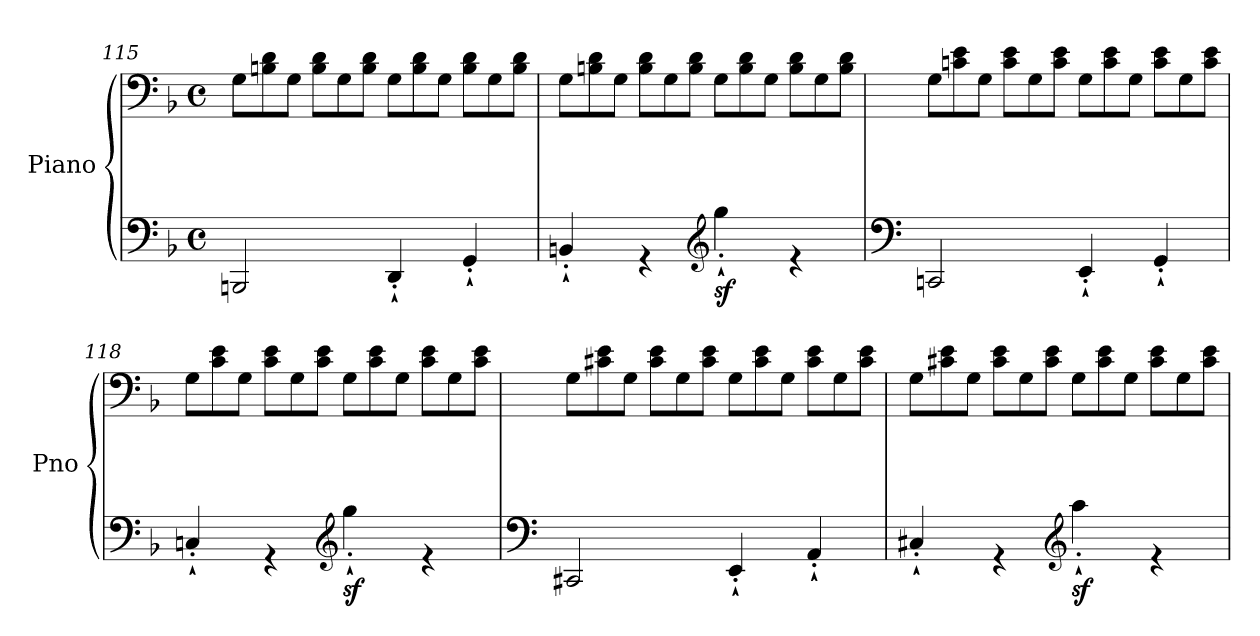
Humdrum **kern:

**kern	**kern	**dynam
*part1	*part1	*part1
*staff2	*staff1	*staff1/2
*I"Piano	*	*
*I'Pno	*	*
*clefF4	*clefF4	*
*k[b-]	*k[b-]	*
*M4/4	*M4/4	*
*met(c)	*met(c)	*
=115	=115	=115
*^	*^	*
*	*	*	*Xtuplet	*
1ryy	2BBBn/	1ryy	12G\L	.
.	.	.	12Bn\ 12d\	.
.	.	.	12G\J	.
.	.	.	12B\ 12d\L	.
.	.	.	12G\	.
.	.	.	12B\ 12d\J	.
.	4DD'`/	.	12G\L	.
.	.	.	12B\ 12d\	.
.	.	.	12G\J	.
.	4GG'`/	.	12B\ 12d\L	.
.	.	.	12G\	.
.	.	.	12B\ 12d\J	.
!!LO:LB:g=z	!!
=116	=116	=116	=116	=116
1ryy	4BBn'`/	1ryy	12G\L	.
.	.	.	12Bn\ 12d\	.
.	.	.	12G\J	.
.	4r	.	12B\ 12d\L	.
.	.	.	12G\	.
.	.	.	12B\ 12d\J	.
*clefG2	*	*	*	*
!	!	!	!	!LO:DY:b=2
.	4gg'`\	.	12G\L	sf
.	.	.	12B\ 12d\	.
.	.	.	12G\J	.
.	4r	.	12B\ 12d\L	.
.	.	.	12G\	.
.	.	.	12B\ 12d\J	.
=117	=117	=117	=117	=117
*clefF4	*	*	*	*
1ryy	2CCn/	1ryy	12G\L	.
.	.	.	12cn\ 12e\	.
.	.	.	12G\J	.
.	.	.	12c\ 12e\L	.
.	.	.	12G\	.
.	.	.	12c\ 12e\J	.
.	4EE'`/	.	12G\L	.
.	.	.	12c\ 12e\	.
.	.	.	12G\J	.
.	4GG'`/	.	12c\ 12e\L	.
.	.	.	12G\	.
.	.	.	12c\ 12e\J	.
=118	=118	=118	=118	=118
1ryy	4Cn'`/	1ryy	12G\L	.
.	.	.	12c\ 12e\	.
.	.	.	12G\J	.
.	4r	.	12c\ 12e\L	.
.	.	.	12G\	.
.	.	.	12c\ 12e\J	.
*clefG2	*	*	*	*
!	!	!	!	!LO:DY:b=2
.	4gg'`\	.	12G\L	sf
.	.	.	12c\ 12e\	.
.	.	.	12G\J	.
.	4r	.	12c\ 12e\L	.
.	.	.	12G\	.
.	.	.	12c\ 12e\J	.
!!LO:PB:g=z	!!
=119	=119	=119	=119	=119
*clefF4	*	*	*	*
1ryy	2CC#X/	1ryy	12G\L	.
.	.	.	12c#X\ 12e\	.
.	.	.	12G\J	.
.	.	.	12c#\ 12e\L	.
.	.	.	12G\	.
.	.	.	12c#\ 12e\J	.
.	4EE'`/	.	12G\L	.
.	.	.	12c#\ 12e\	.
.	.	.	12G\J	.
.	4AA'`/	.	12c#\ 12e\L	.
.	.	.	12G\	.
.	.	.	12c#\ 12e\J	.
=120	=120	=120	=120	=120
1ryy	4C#X'`/	1ryy	12G\L	.
.	.	.	12c#X\ 12e\	.
.	.	.	12G\J	.
.	4r	.	12c#\ 12e\L	.
.	.	.	12G\	.
.	.	.	12c#\ 12e\J	.
*clefG2	*	*	*	*
!	!	!	!	!LO:DY:b=2
.	4aa'`\	.	12G\L	sf
.	.	.	12c#\ 12e\	.
.	.	.	12G\J	.
.	4r	.	12c#\ 12e\L	.
.	.	.	12G\	.
.	.	.	12c#\ 12e\J	.
*v	*v	*	*	*
*	*v	*v	*
=	=	=
*-	*-	*-
